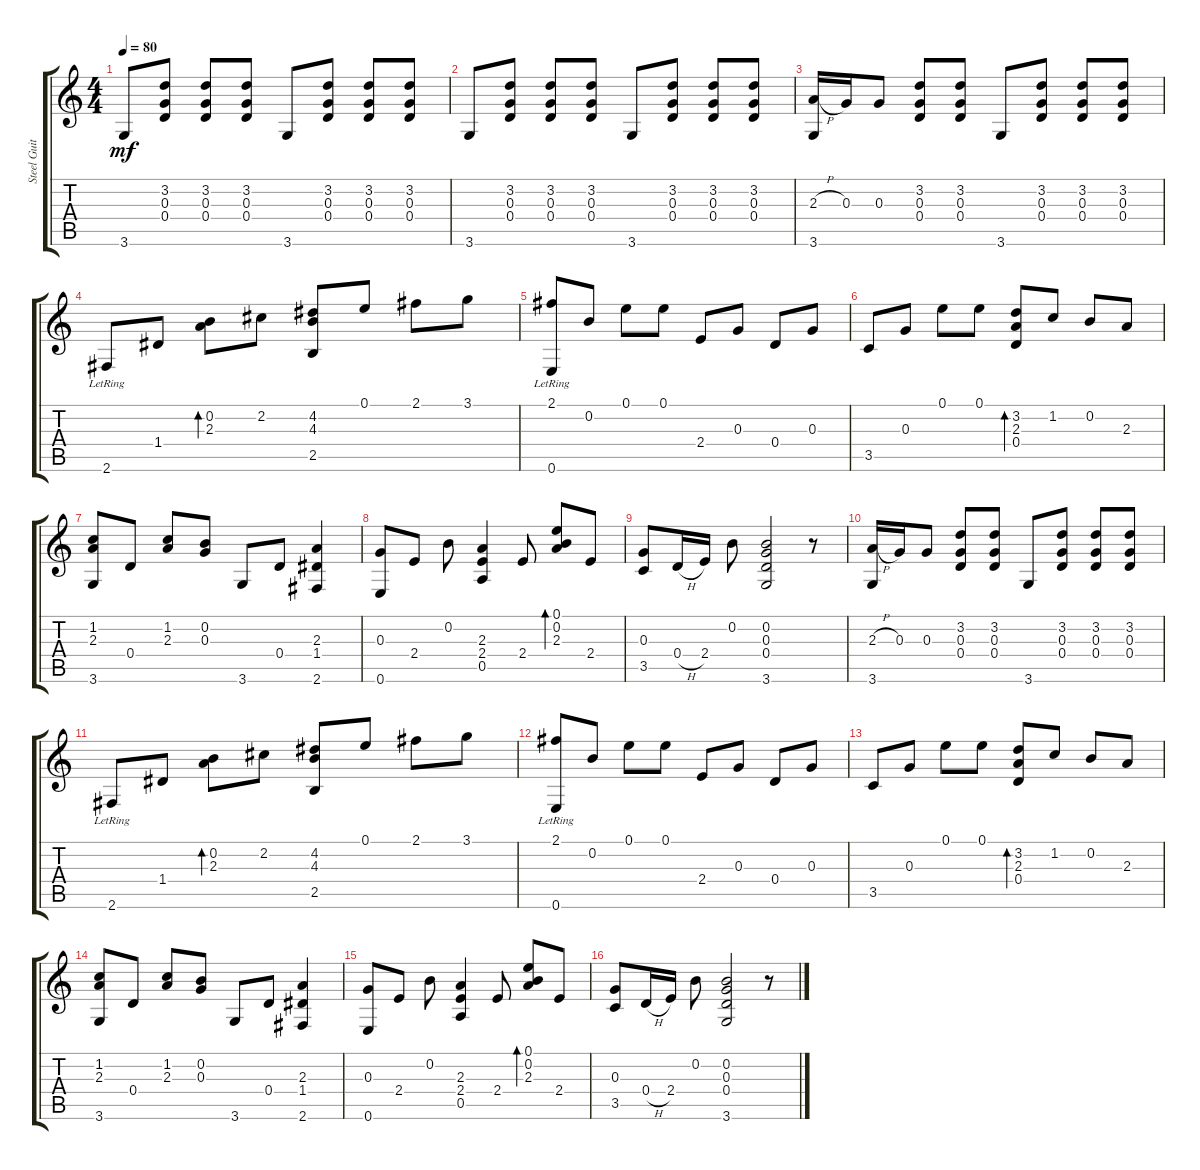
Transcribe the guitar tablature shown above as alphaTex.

\track ("Steel Guitar" "Steel Guit") {instrument acousticguitarsteel}
\staff {score tabs}
\tuning (E4 B3 G3 D3 A2 E2) {hide}
\ts (4 4)
\tempo 80
\clef g2
\ks c
3.6.8{dy mf instrument acousticguitarsteel} (3.2 0.3 0.4).8 (3.2 0.3 0.4).8 (3.2 0.3 0.4).8 3.6.8 (3.2 0.3 0.4).8 (3.2 0.3 0.4).8 (3.2 0.3 0.4).8 |
3.6.8 (3.2 0.3 0.4).8 (3.2 0.3 0.4).8 (3.2 0.3 0.4).8 3.6.8 (3.2 0.3 0.4).8 (3.2 0.3 0.4).8 (3.2 0.3 0.4).8 |
(2.3{h} 3.6).16 0.3.16 0.3.8 (3.2 0.3 0.4).8 (3.2 0.3 0.4).8 3.6.8 (3.2 0.3 0.4).8 (3.2 0.3 0.4).8 (3.2 0.3 0.4).8 |
2.6{lr}.8 1.4.8 (0.2 2.3).8{bd 60} 2.2.8 (4.2 4.3 2.5).8 0.1.8 2.1.8 3.1.8 |
(2.1 0.6{lr}).8 0.2.8 0.1.8 0.1.8 2.4.8 0.3.8 0.4.8 0.3.8 |
3.5.8 0.3.8 0.1.8 0.1.8 (3.2 2.3 0.4).8{bd 60} 1.2.8 0.2.8 2.3.8 |
(1.2 2.3 3.6).8 0.4.8 (1.2 2.3).8 (0.2 0.3).8 3.6.8 0.4.8 (2.3 1.4 2.6).4 |
(0.3 0.6).8 2.4.8 0.2.8 (2.3 2.4 0.5).4 2.4.8 (0.1 0.2 2.3).8{bd 60} 2.4.8 |
(0.3 3.5).8 0.4{h}.16 2.4.16 0.2.8 (0.2 0.3 0.4 3.6).2 r.8 |
(2.3{h} 3.6).16 0.3.16 0.3.8 (3.2 0.3 0.4).8 (3.2 0.3 0.4).8 3.6.8 (3.2 0.3 0.4).8 (3.2 0.3 0.4).8 (3.2 0.3 0.4).8 |
2.6{lr}.8 1.4.8 (0.2 2.3).8{bd 60} 2.2.8 (4.2 4.3 2.5).8 0.1.8 2.1.8 3.1.8 |
(2.1 0.6{lr}).8 0.2.8 0.1.8 0.1.8 2.4.8 0.3.8 0.4.8 0.3.8 |
3.5.8 0.3.8 0.1.8 0.1.8 (3.2 2.3 0.4).8{bd 60} 1.2.8 0.2.8 2.3.8 |
(1.2 2.3 3.6).8 0.4.8 (1.2 2.3).8 (0.2 0.3).8 3.6.8 0.4.8 (2.3 1.4 2.6).4 |
(0.3 0.6).8 2.4.8 0.2.8 (2.3 2.4 0.5).4 2.4.8 (0.1 0.2 2.3).8{bd 60} 2.4.8 |
(0.3 3.5).8 0.4{h}.16 2.4.16 0.2.8 (0.2 0.3 0.4 3.6).2 r.8
